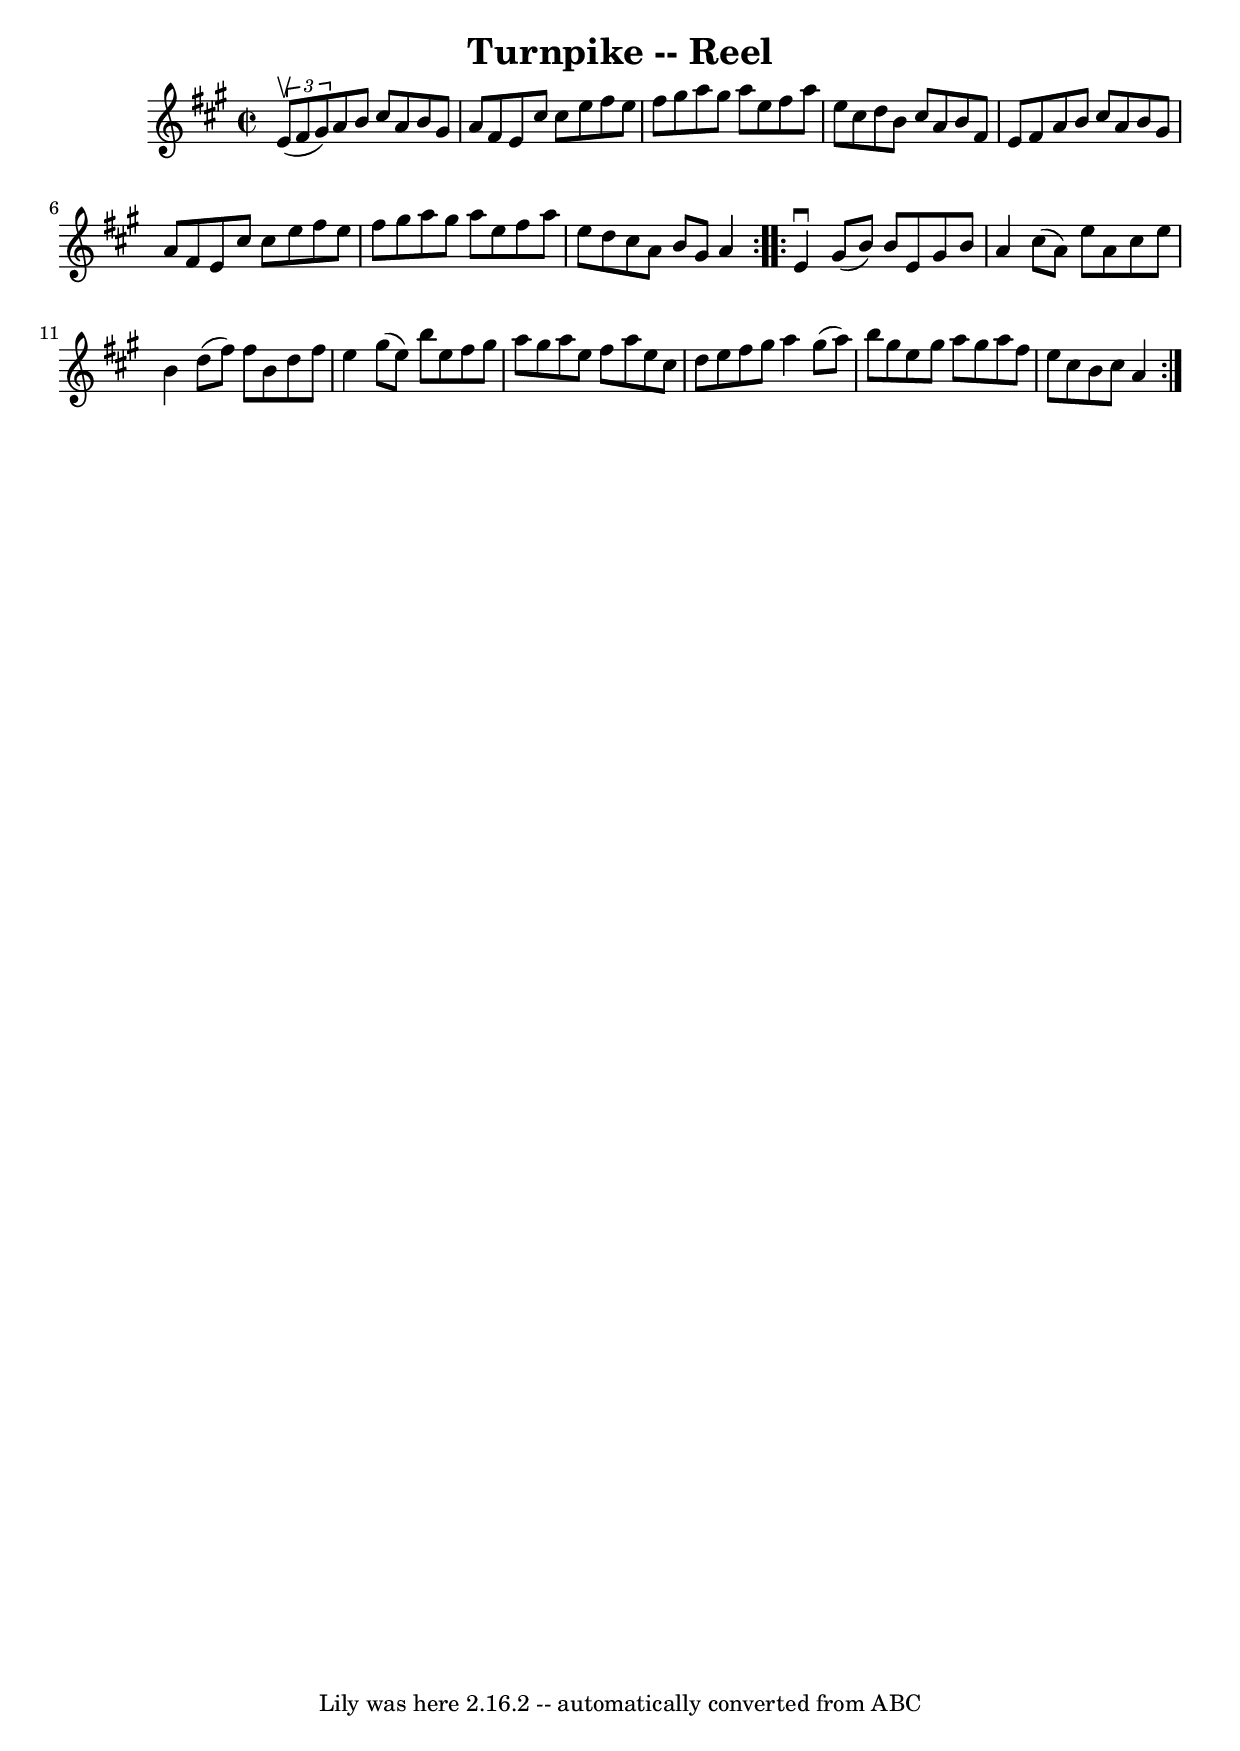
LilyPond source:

\version "2.16.2"
\include "Mammoth.ily"
\header {
  %% book = "Ryan's Mammoth Collection"
  crossRefNumber = "1"
  footnotes = "\\\\49"
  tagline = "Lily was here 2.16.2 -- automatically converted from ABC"
  title = "Turnpike -- Reel"

}
voicedefault =  {



  \repeat volta 2 {

    \override Staff.TimeSignature #'style = #'C
    \time 2/2 
    \key a \major
    \times 2/3 { e'8^\upbow(fis'8 gis'8)  	       }   |
    a'8 b'8 cis''8 a'8 b'8 gis'8 a'8 fis'8     |
    e'8 cis''8 cis''8 e''8 fis''8 e''8 fis''8         gis''8     |
    a''8 gis''8 a''8 e''8 fis''8 a''8 e''8        cis''8     |
    d''8 b'8 cis''8 a'8 b'8 fis'8 e'8         fis'8     |
    a'8 b'8 cis''8 a'8 b'8 gis'8 a'8         fis'8     |
    e'8 cis''8 cis''8 e''8 fis''8 e''8 fis''8      gis''8     |
    a''8 gis''8 a''8 e''8 fis''8 a''8         e''8 d''8     |
    cis''8 a'8 b'8 gis'8 a'4    
  }     

  \repeat volta 2 {
    e'4^\downbow gis'8 (b'8) b'8 e'8 gis'8         b'8     |
    a'4 cis''8 (a'8) e''8 a'8 cis''8 e''8     |
    b'4 d''8 (fis''8) fis''8 b'8 d''8 fis''8     |
    e''4 gis''8 (e''8) b''8 e''8 fis''8 gis''8     |
    a''8 gis''8 a''8 e''8 fis''8 a''8 e''8 cis''8  |
    d''8 e''8 fis''8 gis''8 a''4 gis''8 (a''8)    |
    b''8 gis''8 e''8 gis''8 a''8 gis''8 a''8 fis''8  |
    e''8 cis''8 b'8 cis''8 a'4    
  }   

}

\score{
  <<

    \context Staff="default"
    {
      \voicedefault 
      
    }

  >>
  \layout {
    
  }
  \midi {
  }

}
